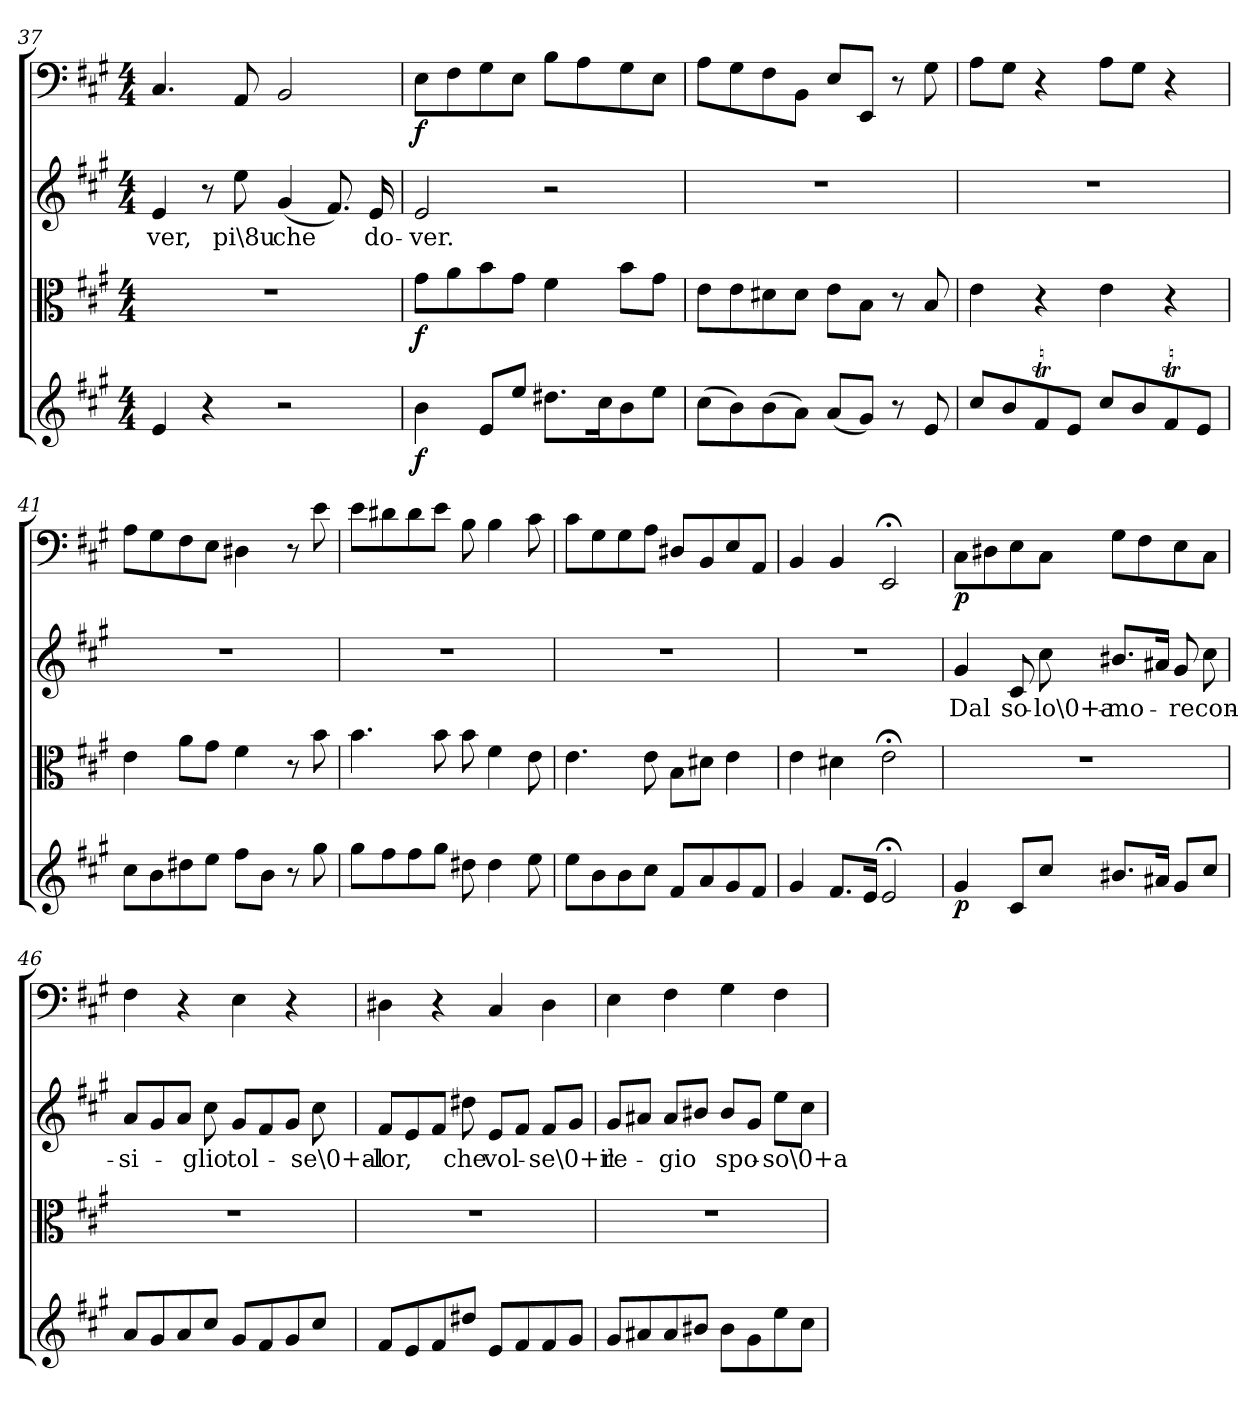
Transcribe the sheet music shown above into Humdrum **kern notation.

**kern	**dynam	**kern	**dynam	**kern	**text	**kern	**dynam
*part4	*part4	*part3	*part3	*part2	*part2	*part1	*part1
*staff4	*staff4	*staff3	*staff3	*staff2	*staff2	*staff1	*staff1
*clefG2	*	*clefC3	*	*clefG2	*	*clefF4	*
*k[f#c#g#]	*	*k[f#c#g#]	*	*k[f#c#g#]	*	*k[f#c#g#]	*
*A:	*	*A:	*	*A:	*	*A:	*
*M4/4	*	*M4/4	*	*M4/4	*	*M4/4	*
=37	=37	=37	=37	=37	=37	=37	=37
4e/	.	1r	.	4e/	-ver,	4.C#/	.
4r	.	.	.	8r	.	.	.
.	.	.	.	8ee\	pi\8u	8AA/	.
2r	.	.	.	(4g#/	che	2BB/	.
.	.	.	.	8.f#/)	.	.	.
.	.	.	.	16e/	do-	.	.
=38	=38	=38	=38	=38	=38	=38	=38
4b\	f	8g#\L	f	2e/	-ver.	8E\L	f
.	.	8a\	.	.	.	8F#\	.
8e/L	.	8b\	.	.	.	8G#\	.
8ee/J	.	8g#\J	.	.	.	8E\J	.
8.dd#X\L	.	4f#\	.	2r	.	8B\L	.
.	.	.	.	.	.	8A\	.
16cc#\K	.	.	.	.	.	.	.
8b\	.	8b\L	.	.	.	8G#\	.
8ee\J	.	8g#\J	.	.	.	8E\J	.
=39	=39	=39	=39	=39	=39	=39	=39
(8cc#\L	.	8e\L	.	1r	.	8A\L	.
8b\)	.	8e\	.	.	.	8G#\	.
(8b\	.	8d#X\	.	.	.	8F#\	.
8a\J)	.	8d#\J	.	.	.	8BB\J	.
(8a/L	.	8e\L	.	.	.	8E/L	.
8g#/J)	.	8B\J	.	.	.	8EE/J	.
8r	.	8r	.	.	.	8r	.
8e/	.	8B/	.	.	.	8G#\	.
=40	=40	=40	=40	=40	=40	=40	=40
8cc#/L	.	4e\	.	1r	.	8A\L	.
8b/	.	.	.	.	.	8G#\J	.
8f#t/	.	4r	.	.	.	4r	.
8e/J	.	.	.	.	.	.	.
8cc#/L	.	4e\	.	.	.	8A\L	.
8b/	.	.	.	.	.	8G#\J	.
8f#t/	.	4r	.	.	.	4r	.
8e/J	.	.	.	.	.	.	.
=41	=41	=41	=41	=41	=41	=41	=41
8cc#\L	.	4e\	.	1r	.	8A\L	.
8b\	.	.	.	.	.	8G#\	.
8dd#X\	.	8a\L	.	.	.	8F#\	.
8ee\J	.	8g#\J	.	.	.	8E\J	.
8ff#\L	.	4f#\	.	.	.	4D#X\	.
8b\J	.	.	.	.	.	.	.
8r	.	8r	.	.	.	8r	.
8gg#\	.	8b\	.	.	.	8e\	.
=42	=42	=42	=42	=42	=42	=42	=42
8gg#\L	.	4.b\	.	1r	.	8e\L	.
8ff#\	.	.	.	.	.	8d#X\	.
8ff#\	.	.	.	.	.	8d#\	.
8gg#\J	.	8b\	.	.	.	8e\J	.
8dd#X\	.	8b\	.	.	.	8B\	.
4dd#\	.	4f#\	.	.	.	4B\	.
8ee\	.	8e\	.	.	.	8c#\	.
=43	=43	=43	=43	=43	=43	=43	=43
8ee\L	.	4.e\	.	1r	.	8c#\L	.
8b\	.	.	.	.	.	8G#\	.
8b\	.	.	.	.	.	8G#\	.
8cc#\J	.	8e\	.	.	.	8A\J	.
8f#/L	.	8B\L	.	.	.	8D#X/L	.
8a/	.	8d#X\J	.	.	.	8BB/	.
8g#/	.	4e\	.	.	.	8E/	.
8f#/J	.	.	.	.	.	8AA/J	.
=44	=44	=44	=44	=44	=44	=44	=44
4g#/	.	4e\	.	1r	.	4BB/	.
8.f#/L	.	4d#X\	.	.	.	4BB/	.
16e/Jk	.	.	.	.	.	.	.
2e;</	.	2e;<\	.	.	.	2EE;</	.
=45	=45	=45	=45	=45	=45	=45	=45
4g#/	p	1r	.	4g#/	Dal	8C#\L	p
.	.	.	.	.	.	8D#X\	.
8c#/L	.	.	.	8c#/	so-	8E\	.
8cc#/J	.	.	.	8cc#\	-lo\0+a-	8C#\J	.
8.b#X/L	.	.	.	8.b#X/L	-mo-	8G#\L	.
.	.	.	.	.	.	8F#\	.
16a#X/Jk	.	.	.	16a#X/Jk	.	.	.
8g#/L	.	.	.	8g#/	-re	8E\	.
8cc#/J	.	.	.	8cc#\	con-	8C#\J	.
=46	=46	=46	=46	=46	=46	=46	=46
8a/L	.	1r	.	8a/L	-si-	4F#\	.
8g#/	.	.	.	8g#/	.	.	.
8a/	.	.	.	8a/J	.	4r	.
8cc#/J	.	.	.	8cc#\	-glio	.	.
8g#/L	.	.	.	8g#/L	tol-	4E\	.
8f#/	.	.	.	8f#/	.	.	.
8g#/	.	.	.	8g#/J	.	4r	.
8cc#/J	.	.	.	8cc#\	-se\0+al-	.	.
=47	=47	=47	=47	=47	=47	=47	=47
8f#/L	.	1r	.	8f#/L	-lor,	4D#X\	.
8e/	.	.	.	8e/	.	.	.
8f#/	.	.	.	8f#/J	.	4r	.
8dd#X/J	.	.	.	8dd#X\	che	.	.
8e/L	.	.	.	8e/L	vol-	4C#/	.
8f#/	.	.	.	8f#/J	.	.	.
8f#/	.	.	.	8f#/L	-se\0+il	4D#\	.
8g#/J	.	.	.	8g#/J	.	.	.
=48	=48	=48	=48	=48	=48	=48	=48
8g#/L	.	1r	.	8g#/L	re-	4E\	.
8a#X/	.	.	.	8a#X/J	.	.	.
8a#/	.	.	.	8a#/L	-gio	4F#\	.
8b#X/J	.	.	.	8b#X/J	.	.	.
8b#\L	.	.	.	8b#/L	spo-	4G#\	.
8g#\	.	.	.	8g#/J	.	.	.
8ee\	.	.	.	8ee\L	-so\0+a	4F#\	.
8cc#\J	.	.	.	8cc#\J	.	.	.
=	=	=	=	=	=	=	=
*-	*-	*-	*-	*-	*-	*-	*-
